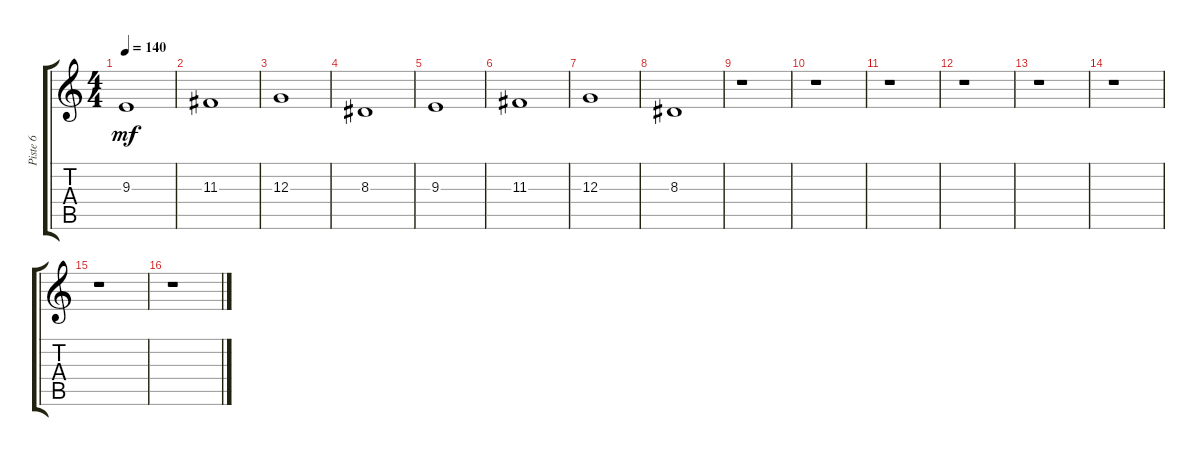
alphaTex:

\track ("Piste 6" "Piste 6") {instrument pad7halo}
\staff {score tabs}
\tuning (E4 B3 G3 D3 A2 E2) {hide}
\ts (4 4)
\tempo 140
\clef g2
\ks c
9.3.1{dy mf} |
11.3.1 |
12.3.1 |
8.3.1 |
9.3.1 |
11.3.1 |
12.3.1 |
8.3.1 |
r.1 |
r.1 |
r.1 |
r.1 |
r.1 |
r.1 |
r.1 |
r.1
